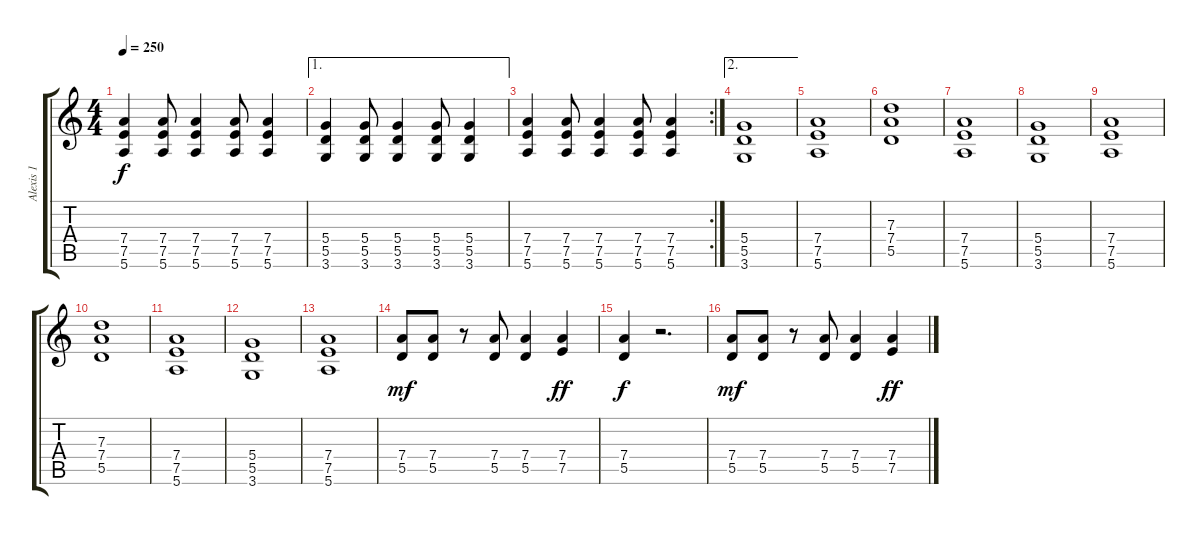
\track ("Alexis 1" "Alexis 1") {instrument distortionguitar}
\staff {score tabs}
\tuning (E4 B3 G3 D3 A2 E2) {hide}
\ts (4 4)
\tempo 250
\clef g2
\ks c
(7.4 7.5 5.6).4{dy f} (7.4 7.5 5.6).8 (7.4 7.5 5.6).4 (7.4 7.5 5.6).8 (7.4 7.5 5.6).4 |
\ae 1
(5.4 5.5 3.6).4 (5.4 5.5 3.6).8 (5.4 5.5 3.6).4 (5.4 5.5 3.6).8 (5.4 5.5 3.6).4 |
\rc 2
(7.4 7.5 5.6).4 (7.4 7.5 5.6).8 (7.4 7.5 5.6).4 (7.4 7.5 5.6).8 (7.4 7.5 5.6).4 |
\ae 2
(5.4 5.5 3.6).1 |
(7.4 7.5 5.6).1 |
(7.3 7.4 5.5).1 |
(7.4 7.5 5.6).1 |
(5.4 5.5 3.6).1 |
(7.4 7.5 5.6).1 |
(7.3 7.4 5.5).1 |
(7.4 7.5 5.6).1 |
(5.4 5.5 3.6).1 |
(7.4 7.5 5.6).1 |
(7.4 5.5).8{dy mf} (7.4 5.5).8 r.8 (7.4 5.5).8 (7.4 5.5).4 (7.4 7.5).4{dy ff} |
(7.4 5.5).4{dy f} r.2{d} |
(7.4 5.5).8{dy mf} (7.4 5.5).8 r.8 (7.4 5.5).8 (7.4 5.5).4 (7.4 7.5).4{dy ff}
